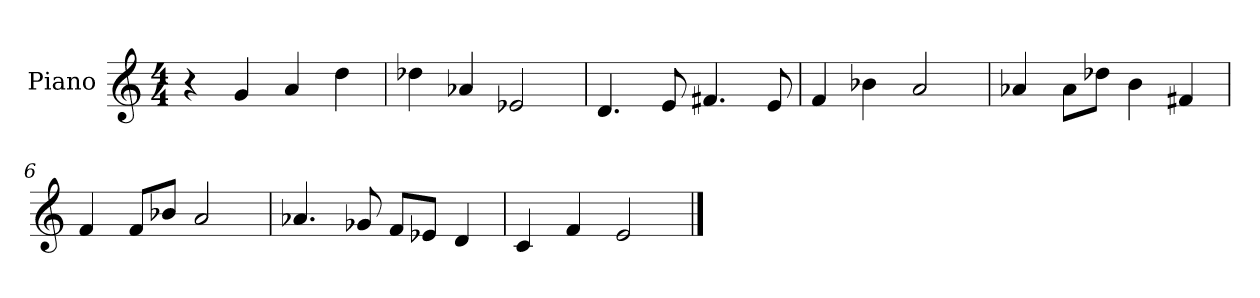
**kern
*part1
*staff1
*I"Piano
*I'Pno
*clefG2
*k[]
*C:
*M4/4
=1
4r
4g/
4a/
4dd\
=2
4dd-X\
4a-X/
2e-X/
=3
4.d/
8e/
4.f#X/
8e/
=4
4f/
4b-X\
2a/
=5
4a-X/
8a-\L
8dd-X\J
4b\
4f#X/
=6
4f/
8f/L
8b-X/J
2a/
=7
4.a-X/
8g-X/
8f/L
8e-X/J
4d/
=8
4c/
4f/
2e/
==
*-
